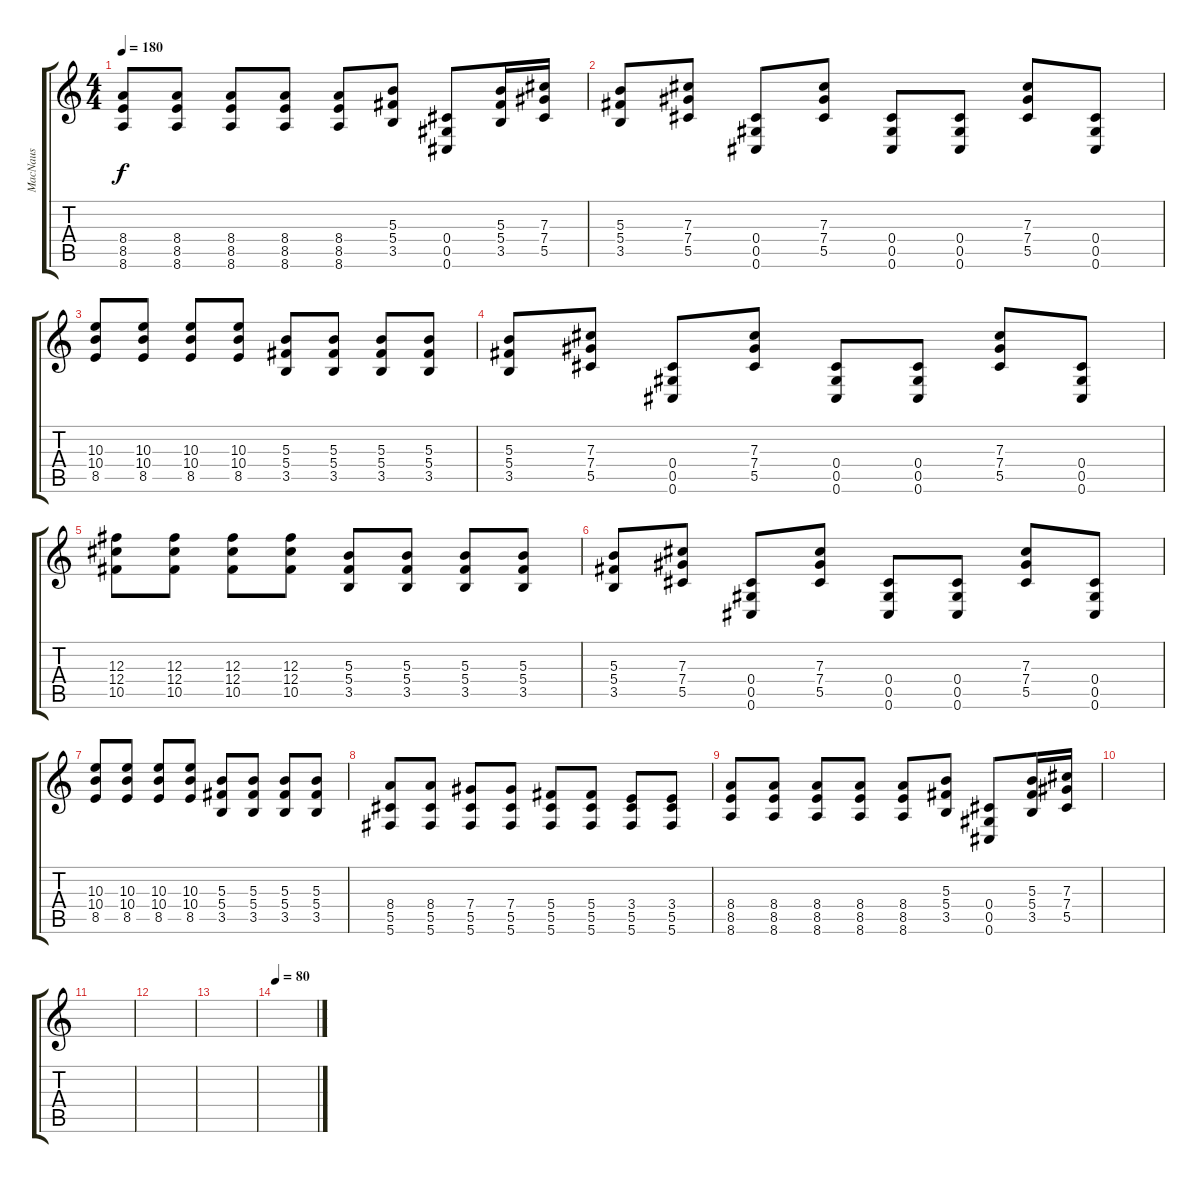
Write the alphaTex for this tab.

\track ("MacNaus" "MacNaus") {instrument overdrivenguitar}
\staff {score tabs}
\tuning (Eb4 Bb3 Gb3 Db3 Ab2 Db2) {hide}
\ts (4 4)
\tempo 180
\clef g2
\ks c
(8.4 8.5 8.6).8{dy f} (8.4 8.5 8.6).8 (8.4 8.5 8.6).8 (8.4 8.5 8.6).8 (8.4 8.5 8.6).8 (5.3 5.4 3.5).8 (0.4 0.5 0.6).8 (5.3 5.4 3.5).16 (7.3 7.4 5.5).16 |
(5.3 5.4 3.5).8{volume 12} (7.3 7.4 5.5).8 (0.4 0.5 0.6).8 (7.3 7.4 5.5).8 (0.4 0.5 0.6).8 (0.4 0.5 0.6).8 (7.3 7.4 5.5).8 (0.4 0.5 0.6).8 |
(10.3 10.4 8.5).8 (10.3 10.4 8.5).8 (10.3 10.4 8.5).8 (10.3 10.4 8.5).8 (5.3 5.4 3.5).8 (5.3 5.4 3.5).8 (5.3 5.4 3.5).8 (5.3 5.4 3.5).8 |
(5.3 5.4 3.5).8 (7.3 7.4 5.5).8 (0.4 0.5 0.6).8 (7.3 7.4 5.5).8 (0.4 0.5 0.6).8 (0.4 0.5 0.6).8 (7.3 7.4 5.5).8 (0.4 0.5 0.6).8 |
(12.3 12.4 10.5).8 (12.3 12.4 10.5).8 (12.3 12.4 10.5).8 (12.3 12.4 10.5).8 (5.3 5.4 3.5).8 (5.3 5.4 3.5).8 (5.3 5.4 3.5).8 (5.3 5.4 3.5).8 |
(5.3 5.4 3.5).8 (7.3 7.4 5.5).8 (0.4 0.5 0.6).8 (7.3 7.4 5.5).8 (0.4 0.5 0.6).8 (0.4 0.5 0.6).8 (7.3 7.4 5.5).8 (0.4 0.5 0.6).8 |
(10.3 10.4 8.5).8 (10.3 10.4 8.5).8 (10.3 10.4 8.5).8 (10.3 10.4 8.5).8 (5.3 5.4 3.5).8 (5.3 5.4 3.5).8 (5.3 5.4 3.5).8 (5.3 5.4 3.5).8 |
(8.4 5.5 5.6).8 (8.4 5.5 5.6).8 (7.4 5.5 5.6).8 (7.4 5.5 5.6).8 (5.4 5.5 5.6).8 (5.4 5.5 5.6).8 (3.4 5.5 5.6).8 (3.4 5.5 5.6).8 |
(8.4 8.5 8.6).8 (8.4 8.5 8.6).8 (8.4 8.5 8.6).8 (8.4 8.5 8.6).8 (8.4 8.5 8.6).8 (5.3 5.4 3.5).8 (0.4 0.5 0.6).8 (5.3 5.4 3.5).16 (7.3 7.4 5.5).16 |
|
|
|
|
\tempo 80
